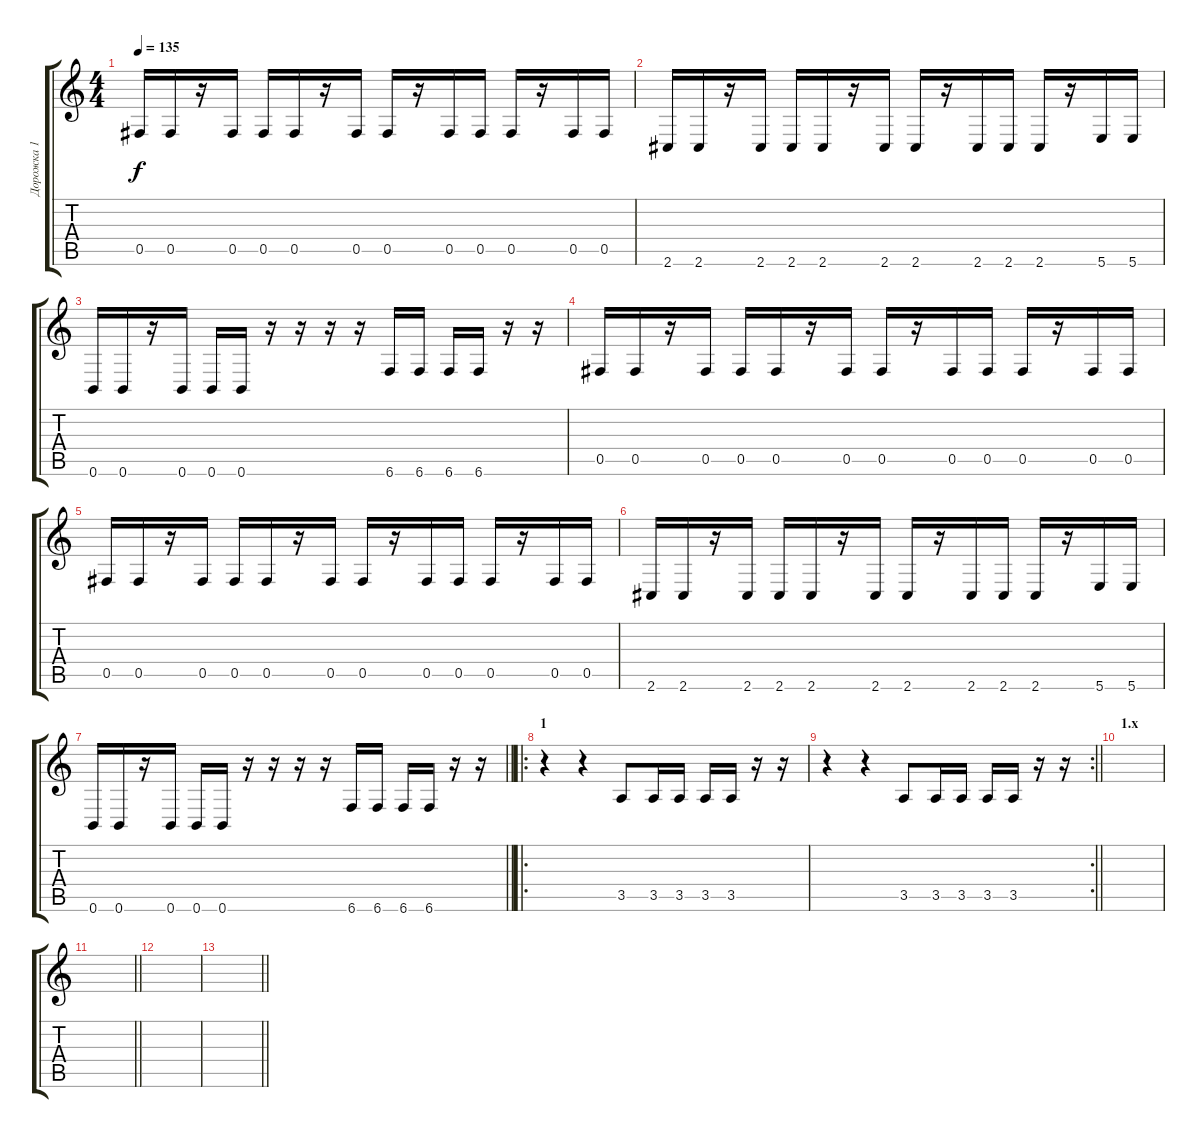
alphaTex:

\track ("Дорожка 1" "Дорожка 1") {instrument distortionguitar}
\staff {score tabs}
\tuning (Db4 Ab3 E3 B2 Gb2 B1) {hide}
\ts (4 4)
\tempo 135
\clef g2
\ks c
0.5.16{dy f} 0.5.16 r.16 0.5.16 0.5.16 0.5.16 r.16 0.5.16 0.5.16 r.16 0.5.16 0.5.16 0.5.16 r.16 0.5.16 0.5.16 |
2.6.16 2.6.16 r.16 2.6.16 2.6.16 2.6.16 r.16 2.6.16 2.6.16 r.16 2.6.16 2.6.16 2.6.16 r.16 5.6.16 5.6.16 |
0.6.16 0.6.16 r.16 0.6.16 0.6.16 0.6.16 r.16 r.16 r.16 r.16 6.6.16 6.6.16 6.6.16 6.6.16 r.16 r.16 |
0.5.16 0.5.16 r.16 0.5.16 0.5.16 0.5.16 r.16 0.5.16 0.5.16 r.16 0.5.16 0.5.16 0.5.16 r.16 0.5.16 0.5.16 |
0.5.16 0.5.16 r.16 0.5.16 0.5.16 0.5.16 r.16 0.5.16 0.5.16 r.16 0.5.16 0.5.16 0.5.16 r.16 0.5.16 0.5.16 |
2.6.16 2.6.16 r.16 2.6.16 2.6.16 2.6.16 r.16 2.6.16 2.6.16 r.16 2.6.16 2.6.16 2.6.16 r.16 5.6.16 5.6.16 |
\barLineRight lightlight
0.6.16 0.6.16 r.16 0.6.16 0.6.16 0.6.16 r.16 r.16 r.16 r.16 6.6.16 6.6.16 6.6.16 6.6.16 r.16 r.16 |
\ro
\section ("" "1")
r.4 r.4 3.5.8 3.5.16 3.5.16 3.5.16 3.5.16 r.16 r.16 |
\rc 2
\barLineRight lightlight
r.4 r.4 3.5.8 3.5.16 3.5.16 3.5.16 3.5.16 r.16 r.16 |
\section ("" "1.x")
|
\barLineRight lightlight
|
|
\barLineRight lightlight
